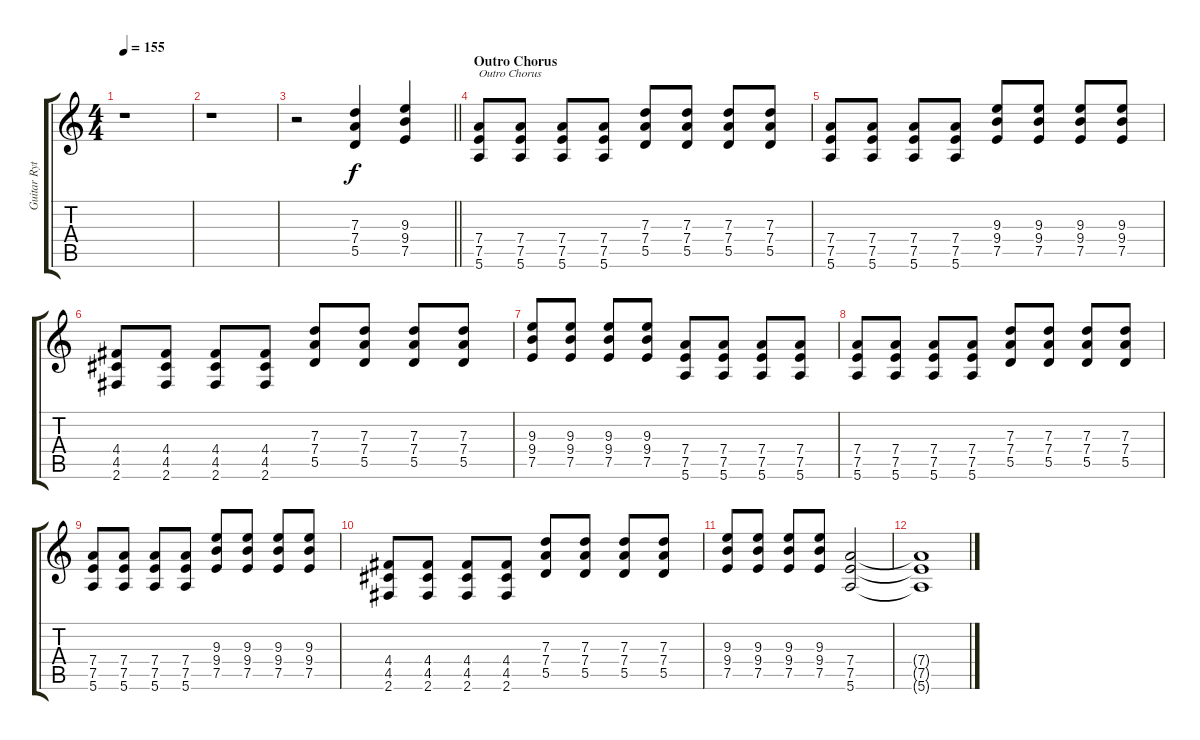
\track ("Guitar Rythm" "Guitar Ryt") {instrument electricguitarjazz}
\staff {score tabs}
\tuning (E4 B3 G3 D3 A2 E2) {hide}
\ts (4 4)
\tempo 155
\clef g2
\ks c
r.1{dy f} |
r.1 |
\barLineRight lightlight
r.2 (7.3 7.4 5.5).4 (9.3 9.4 7.5).4 |
\section ("" "Outro Chorus")
(7.4 7.5 5.6).8{txt "Outro Chorus" instrument distortionguitar} (7.4 7.5 5.6).8 (7.4 7.5 5.6).8 (7.4 7.5 5.6).8 (7.3 7.4 5.5).8 (7.3 7.4 5.5).8 (7.3 7.4 5.5).8 (7.3 7.4 5.5).8 |
(7.4 7.5 5.6).8 (7.4 7.5 5.6).8 (7.4 7.5 5.6).8 (7.4 7.5 5.6).8 (9.3 9.4 7.5).8 (9.3 9.4 7.5).8 (9.3 9.4 7.5).8 (9.3 9.4 7.5).8 |
(4.4 4.5 2.6).8 (4.4 4.5 2.6).8 (4.4 4.5 2.6).8 (4.4 4.5 2.6).8 (7.3 7.4 5.5).8 (7.3 7.4 5.5).8 (7.3 7.4 5.5).8 (7.3 7.4 5.5).8 |
(9.3 9.4 7.5).8 (9.3 9.4 7.5).8 (9.3 9.4 7.5).8 (9.3 9.4 7.5).8 (7.4 7.5 5.6).8 (7.4 7.5 5.6).8 (7.4 7.5 5.6).8 (7.4 7.5 5.6).8 |
(7.4 7.5 5.6).8 (7.4 7.5 5.6).8 (7.4 7.5 5.6).8 (7.4 7.5 5.6).8 (7.3 7.4 5.5).8 (7.3 7.4 5.5).8 (7.3 7.4 5.5).8 (7.3 7.4 5.5).8 |
(7.4 7.5 5.6).8 (7.4 7.5 5.6).8 (7.4 7.5 5.6).8 (7.4 7.5 5.6).8 (9.3 9.4 7.5).8 (9.3 9.4 7.5).8 (9.3 9.4 7.5).8 (9.3 9.4 7.5).8 |
(4.4 4.5 2.6).8 (4.4 4.5 2.6).8 (4.4 4.5 2.6).8 (4.4 4.5 2.6).8 (7.3 7.4 5.5).8 (7.3 7.4 5.5).8 (7.3 7.4 5.5).8 (7.3 7.4 5.5).8 |
(9.3 9.4 7.5).8 (9.3 9.4 7.5).8 (9.3 9.4 7.5).8 (9.3 9.4 7.5).8 (7.4 7.5 5.6).2 |
(7.4{t} 7.5{t} 5.6{t}).1
